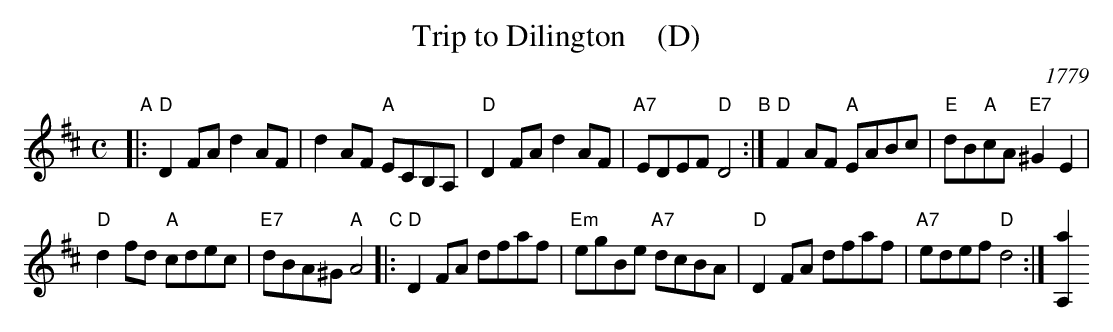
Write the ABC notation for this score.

X:1	% Number at top right
T: Trip to Dilington    (D)
O: 1779
L: 1/8
M: C
K: D
"A"|:\
"D"D2FA d2AF | d2AF "A"ECB,A, |\
"D"D2FA d2AF | "A7"EDEF "D"D4 \
"B":|\
"D"F2AF "A"EABc | "E"dB"A"cA "E7"^G2E2 |
"D"d2fd "A"cdec | "E7"dBA^G "A"A4 \
"C"|:\
"D"D2FA dfaf | "Em"egBe "A7"dcBA |\
"D"D2FA dfaf |"A7"edef "D"d4 :| [a2A,2]
